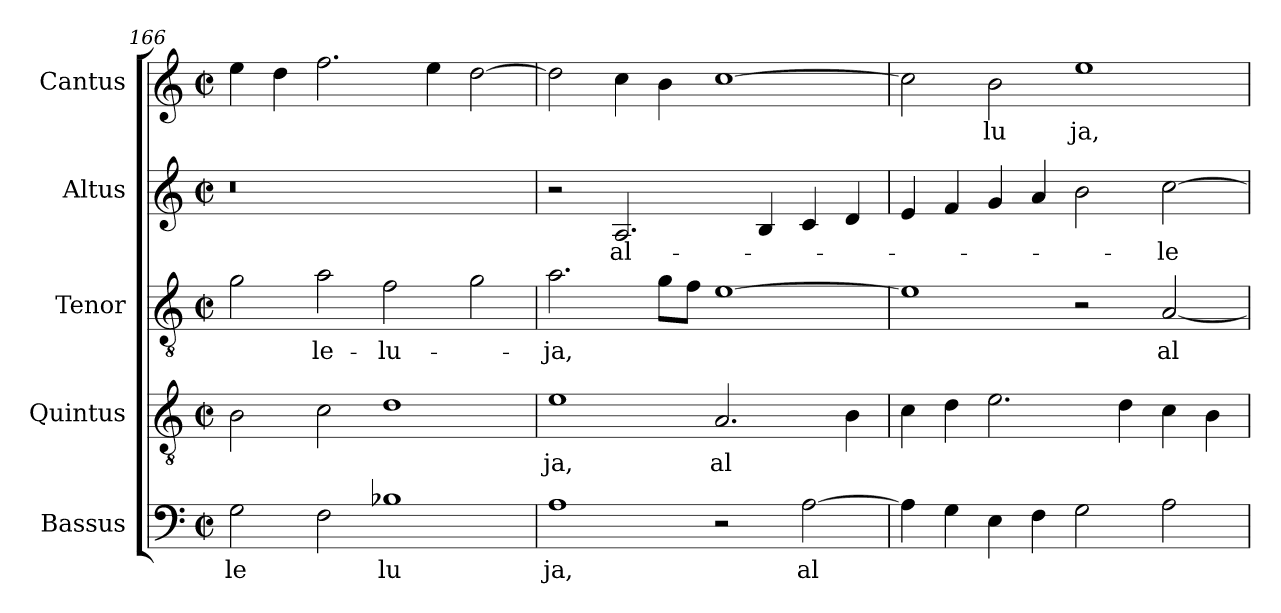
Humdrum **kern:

**kern	**text	**kern	**text	**kern	**text	**kern	**text	**kern	**text
*part5	*part5	*part4	*part4	*part3	*part3	*part2	*part2	*part1	*part1
*staff5	*staff5	*staff4	*staff4	*staff3	*staff3	*staff2	*staff2	*staff1	*staff1
*I"Bassus	*	*I"Quintus	*	*I"Tenor	*	*I"Altus	*	*I"Cantus	*
*clefF4	*	*clefGv2	*	*clefGv2	*	*clefG2	*	*clefG2	*
*	*	*	*	*	*	*k[]	*	*k[]	*
*	*	*	*	*	*	*C:	*	*C:	*
*M2/2	*	*M2/2	*	*M2/2	*	*M2/2	*	*M2/2	*
*met(c|)	*	*met(c|)	*	*met(c|)	*	*met(c|)	*	*met(c|)	*
=166	=166	=166	=166	=166	=166	=166	=166	=166	=166
!	!LO:LY:b:cj	!	!	!	!	!	!	!	!
2G\	le	2B\	.	2g\	.	0r	.	4ee\	.
.	.	.	.	.	.	.	.	4dd\	.
!	!	!	!	!	!LO:LY:b:cj	!	!	!	!
2F\	.	2c\	.	2a\	-le-	.	.	2.ff\	.
!	!LO:LY:b:cj	!	!	!	!LO:LY:b:cj	!	!	!	!
1B-	lu	1d	.	2f\	-lu-	.	.	.	.
.	.	.	.	.	.	.	.	4ee\	.
.	.	.	.	2g\	.	.	.	[>2dd\	.
=167	=167	=167	=167	=167	=167	=167	=167	=167	=167
!	!LO:LY:b:cj	!	!LO:LY:b:cj	!	!LO:LY:b:cj	!	!	!	!
1A	ja,	1e	ja,	2.a\	-ja,	2r	.	2dd\]	.
!	!	!	!	!	!	!	!LO:LY:b:cj	!	!
.	.	.	.	.	.	2.A/	al-	4cc\	.
.	.	.	.	8g\L	.	.	.	4b\	.
.	.	.	.	8f\J	.	.	.	.	.
!	!	!	!LO:LY:b:cj	!	!	!	!	!	!
2r	.	2.A/	al	[>1e	.	.	.	[<1cc	.
.	.	.	.	.	.	4B/	.	.	.
!	!LO:LY:b:cj	!	!	!	!	!	!	!	!
[>2A\	al	.	.	.	.	4c/	.	.	.
.	.	4B\	.	.	.	4d/	.	.	.
!!LO:PB:g=z
=168	=168	=168	=168	=168	=168	=168	=168	=168	=168
4A\]	.	4c\	.	1e]	.	4e/	.	2cc\]	.
4G\	.	4d\	.	.	.	4f/	.	.	.
!	!	!	!	!	!	!	!	!	!LO:LY:b:cj
4E\	.	2.e\	.	.	.	4g/	.	2b\	-lu
4F\	.	.	.	.	.	4a/	.	.	.
!	!	!	!	!	!	!	!	!	!LO:LY:b:cj
2G\	.	.	.	2r	.	2b\	.	1ee	ja,
.	.	4d\	.	.	.	.	.	.	.
!	!	!	!	!	!LO:LY:b:cj	!	!LO:LY:b:cj	!	!
2A\	.	4c\	.	[<2A/	al	[>2cc\	-le-	.	.
.	.	4B\	.	.	.	.	.	.	.
=	=	=	=	=	=	=	=	=	=
*-	*-	*-	*-	*-	*-	*-	*-	*-	*-
